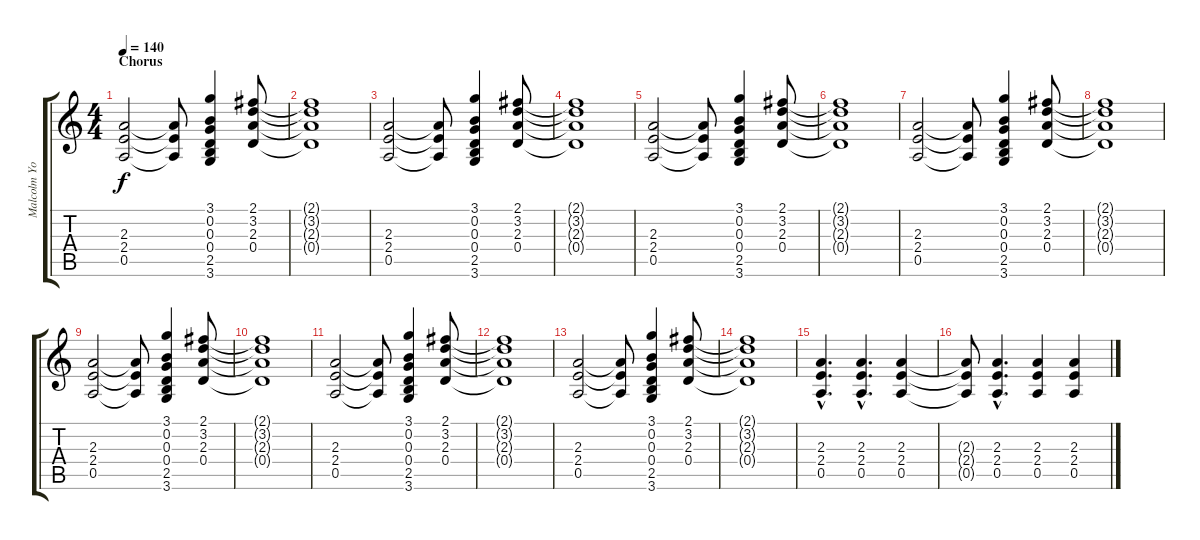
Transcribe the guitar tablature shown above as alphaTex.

\track ("Malcolm Young" "Malcolm Yo") {instrument overdrivenguitar}
\staff {score tabs}
\tuning (E4 B3 G3 D3 A2 E2) {hide}
\ts (4 4)
\section ("" "Chorus")
\tempo 140
\clef g2
\ks c
(2.3 2.4 0.5).2{dy f} (2.3{t} 2.4{t} 0.5{t}).8 (3.1 0.2 0.3 0.4 2.5 3.6).4 (2.1 3.2 2.3 0.4).8 |
(2.1{t} 3.2{t} 2.3{t} 0.4{t}).1 |
(2.3 2.4 0.5).2 (2.3{t} 2.4{t} 0.5{t}).8 (3.1 0.2 0.3 0.4 2.5 3.6).4 (2.1 3.2 2.3 0.4).8 |
(2.1{t} 3.2{t} 2.3{t} 0.4{t}).1 |
(2.3 2.4 0.5).2 (2.3{t} 2.4{t} 0.5{t}).8 (3.1 0.2 0.3 0.4 2.5 3.6).4 (2.1 3.2 2.3 0.4).8 |
(2.1{t} 3.2{t} 2.3{t} 0.4{t}).1 |
(2.3 2.4 0.5).2 (2.3{t} 2.4{t} 0.5{t}).8 (3.1 0.2 0.3 0.4 2.5 3.6).4 (2.1 3.2 2.3 0.4).8 |
(2.1{t} 3.2{t} 2.3{t} 0.4{t}).1 |
(2.3 2.4 0.5).2 (2.3{t} 2.4{t} 0.5{t}).8 (3.1 0.2 0.3 0.4 2.5 3.6).4 (2.1 3.2 2.3 0.4).8 |
(2.1{t} 3.2{t} 2.3{t} 0.4{t}).1 |
(2.3 2.4 0.5).2 (2.3{t} 2.4{t} 0.5{t}).8 (3.1 0.2 0.3 0.4 2.5 3.6).4 (2.1 3.2 2.3 0.4).8 |
(2.1{t} 3.2{t} 2.3{t} 0.4{t}).1 |
(2.3 2.4 0.5).2 (2.3{t} 2.4{t} 0.5{t}).8 (3.1 0.2 0.3 0.4 2.5 3.6).4 (2.1 3.2 2.3 0.4).8 |
(2.1{t} 3.2{t} 2.3{t} 0.4{t}).1 |
(2.3{hac} 2.4{hac} 0.5{hac}).4{d} (2.3{hac} 2.4{hac} 0.5{hac}).4{d} (2.3 2.4 0.5).4 |
(2.3{t} 2.4{t} 0.5{t}).8 (2.3{hac} 2.4{hac} 0.5{hac}).4{d} (2.3 2.4 0.5).4 (2.3 2.4 0.5).4
